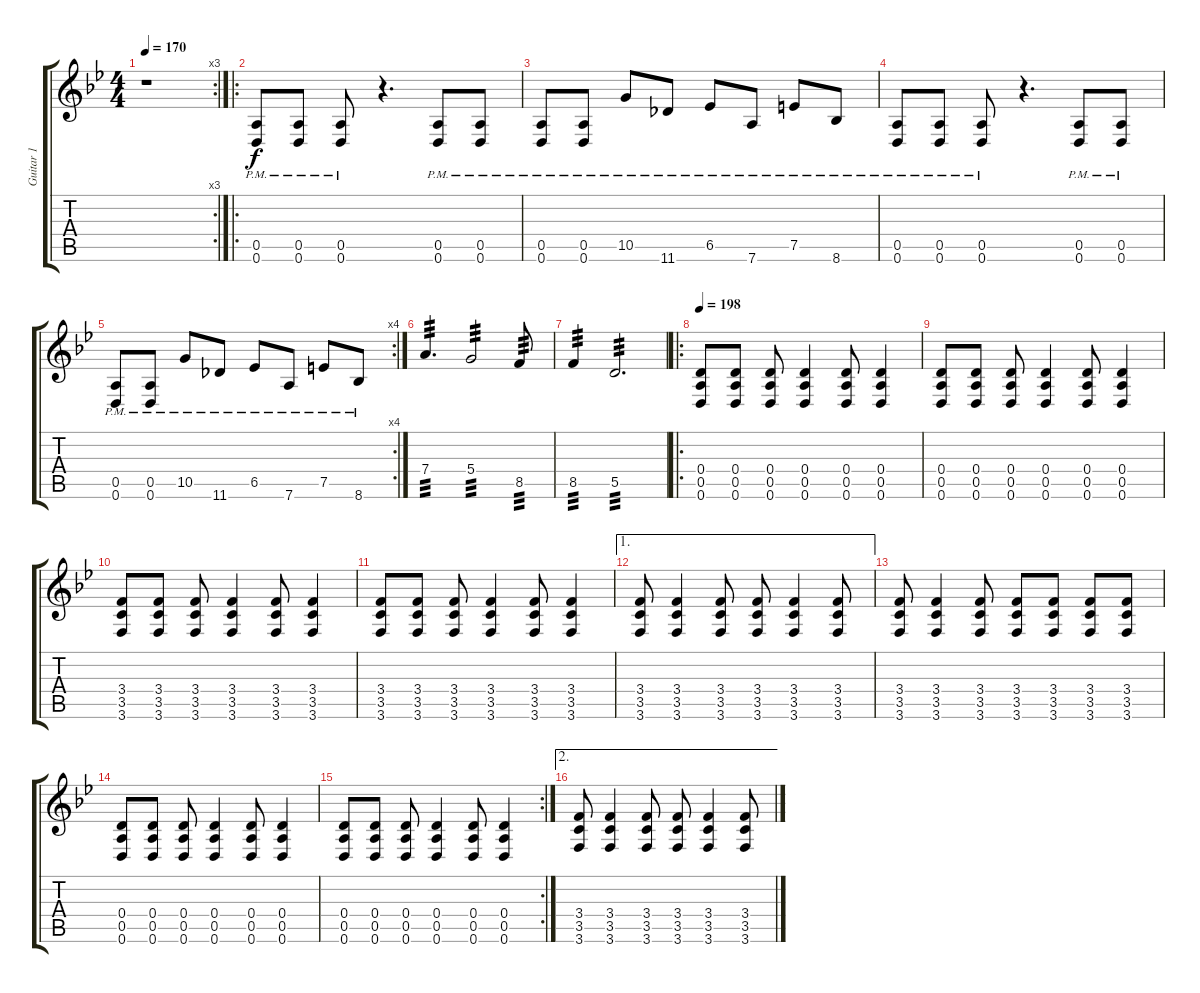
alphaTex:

\track ("Guitar 1" "Guitar 1") {instrument overdrivenguitar}
\staff {score tabs}
\tuning (E4 B3 G3 D3 A2 D2) {hide}
\rc 3
\ts (4 4)
\tempo 170
\clef g2
\ks bb
r.1{dy f} |
\ro
(0.5{pm} 0.6{pm}).8 (0.5{pm} 0.6{pm}).8 (0.5{pm} 0.6{pm}).8 r.4{d} (0.5{pm} 0.6{pm}).8 (0.5{pm} 0.6{pm}).8 |
(0.5{pm} 0.6{pm}).8 (0.5{pm} 0.6{pm}).8 10.5{pm}.8 11.6{pm}.8 6.5{pm}.8 7.6{pm}.8 7.5{pm}.8 8.6{pm}.8 |
(0.5{pm} 0.6{pm}).8 (0.5{pm} 0.6{pm}).8 (0.5{pm} 0.6{pm}).8 r.4{d} (0.5{pm} 0.6{pm}).8 (0.5{pm} 0.6{pm}).8 |
\rc 4
(0.5{pm} 0.6{pm}).8 (0.5{pm} 0.6{pm}).8 10.5{pm}.8 11.6{pm}.8 6.5{pm}.8 7.6{pm}.8 7.5{pm}.8 8.6{pm}.8 |
7.4.4{d tp 3} 5.4.2{tp 3} 8.5.8{tp 3} |
8.5.4{tp 3} 5.5.2{d tp 3} |
\ro
\tempo 198
(0.4 0.5 0.6).8 (0.4 0.5 0.6).8 (0.4 0.5 0.6).8 (0.4 0.5 0.6).4 (0.4 0.5 0.6).8 (0.4 0.5 0.6).4 |
(0.4 0.5 0.6).8 (0.4 0.5 0.6).8 (0.4 0.5 0.6).8 (0.4 0.5 0.6).4 (0.4 0.5 0.6).8 (0.4 0.5 0.6).4 |
(3.4 3.5 3.6).8 (3.4 3.5 3.6).8 (3.4 3.5 3.6).8 (3.4 3.5 3.6).4 (3.4 3.5 3.6).8 (3.4 3.5 3.6).4 |
(3.4 3.5 3.6).8 (3.4 3.5 3.6).8 (3.4 3.5 3.6).8 (3.4 3.5 3.6).4 (3.4 3.5 3.6).8 (3.4 3.5 3.6).4 |
\ae 1
(3.4 3.5 3.6).8 (3.4 3.5 3.6).4 (3.4 3.5 3.6).8 (3.4 3.5 3.6).8 (3.4 3.5 3.6).4 (3.4 3.5 3.6).8 |
(3.4 3.5 3.6).8 (3.4 3.5 3.6).4 (3.4 3.5 3.6).8 (3.4 3.5 3.6).8 (3.4 3.5 3.6).8 (3.4 3.5 3.6).8 (3.4 3.5 3.6).8 |
(0.4 0.5 0.6).8 (0.4 0.5 0.6).8 (0.4 0.5 0.6).8 (0.4 0.5 0.6).4 (0.4 0.5 0.6).8 (0.4 0.5 0.6).4 |
\rc 2
(0.4 0.5 0.6).8 (0.4 0.5 0.6).8 (0.4 0.5 0.6).8 (0.4 0.5 0.6).4 (0.4 0.5 0.6).8 (0.4 0.5 0.6).4 |
\ae 2
(3.4 3.5 3.6).8 (3.4 3.5 3.6).4 (3.4 3.5 3.6).8 (3.4 3.5 3.6).8 (3.4 3.5 3.6).4 (3.4 3.5 3.6).8
